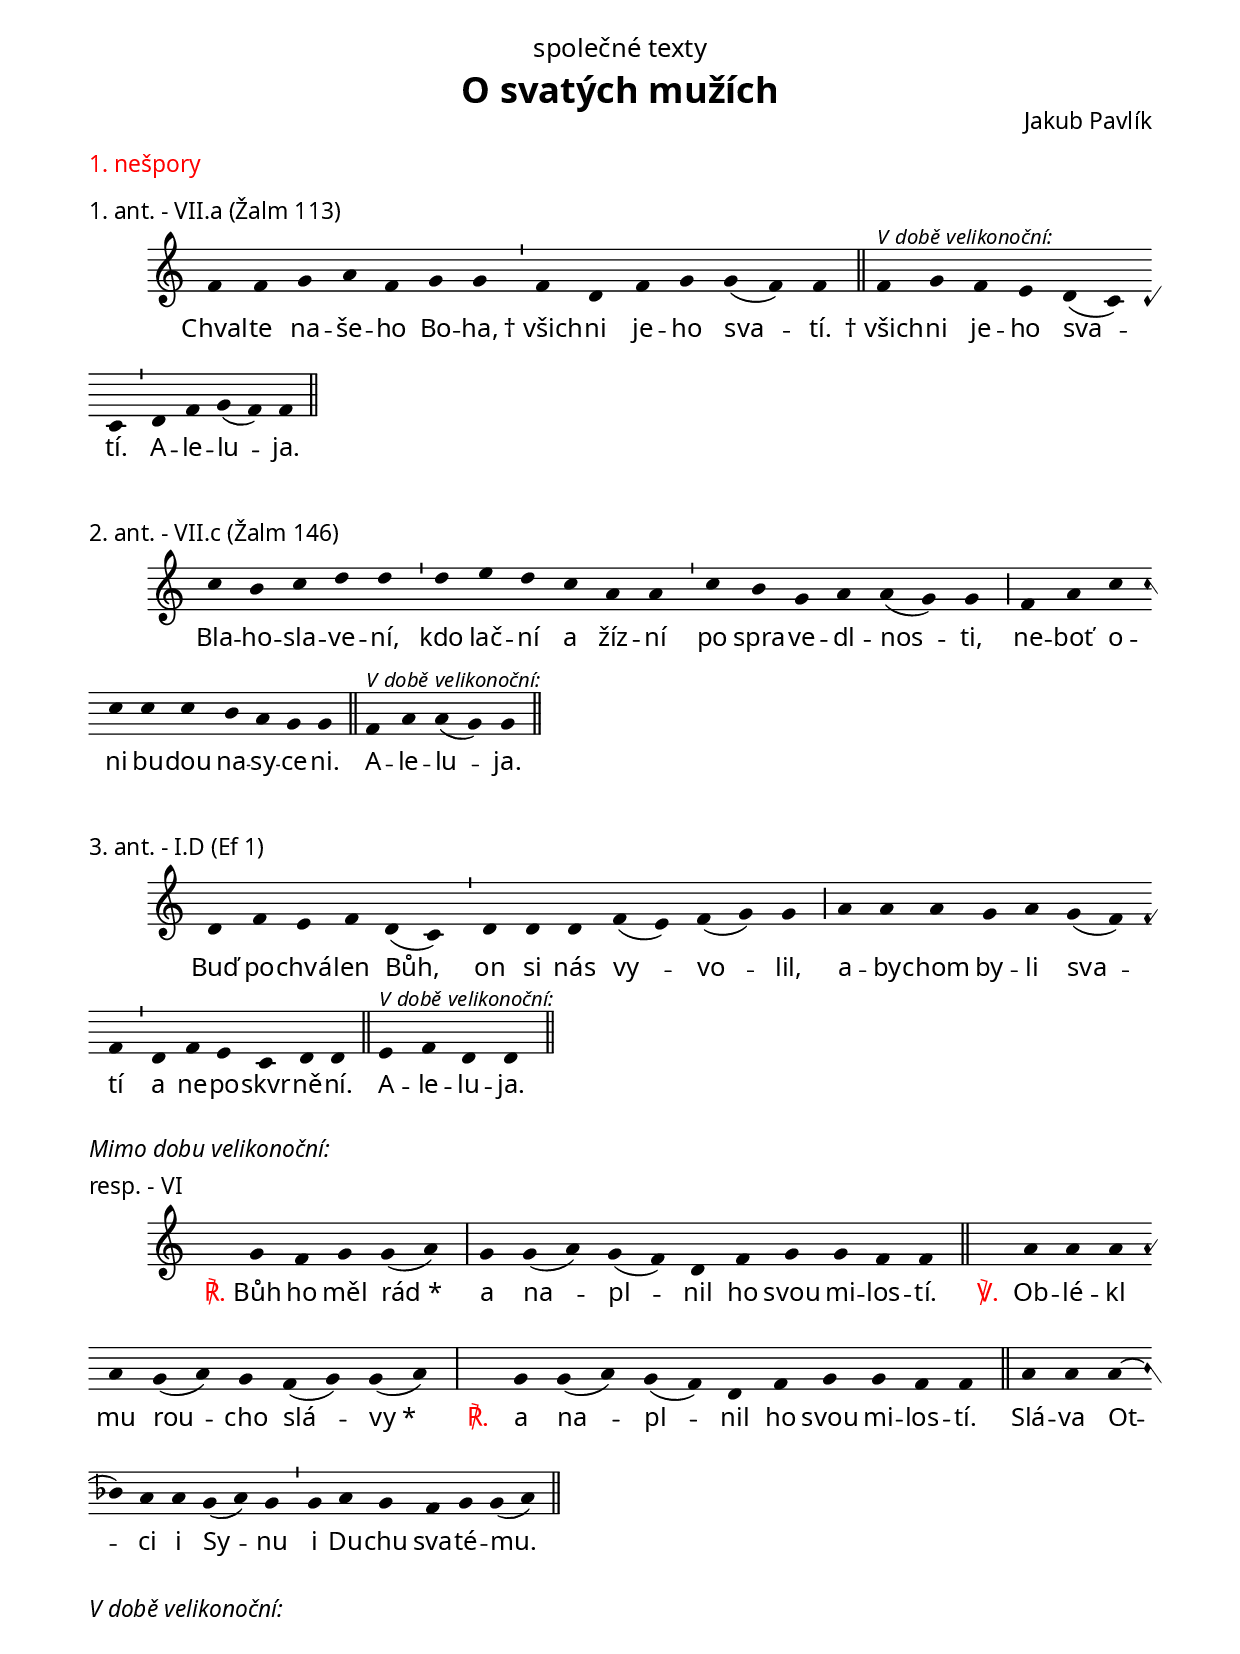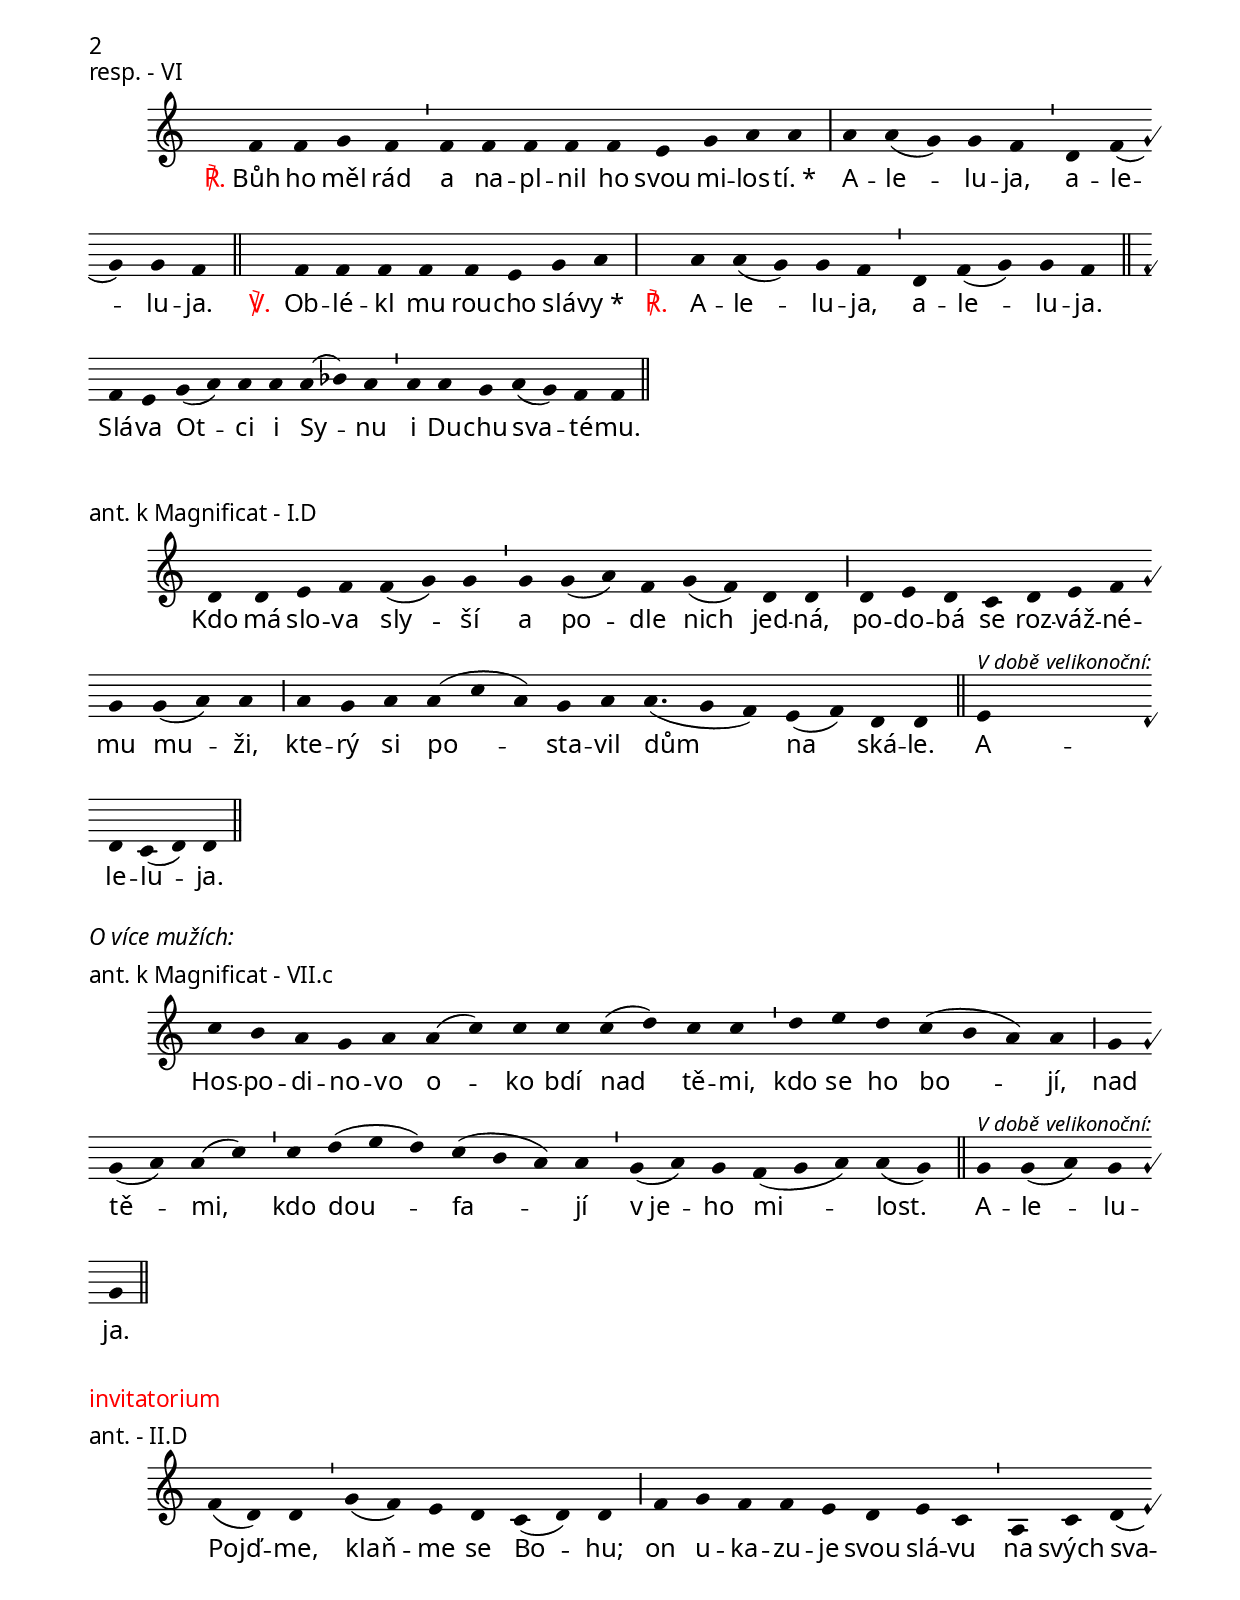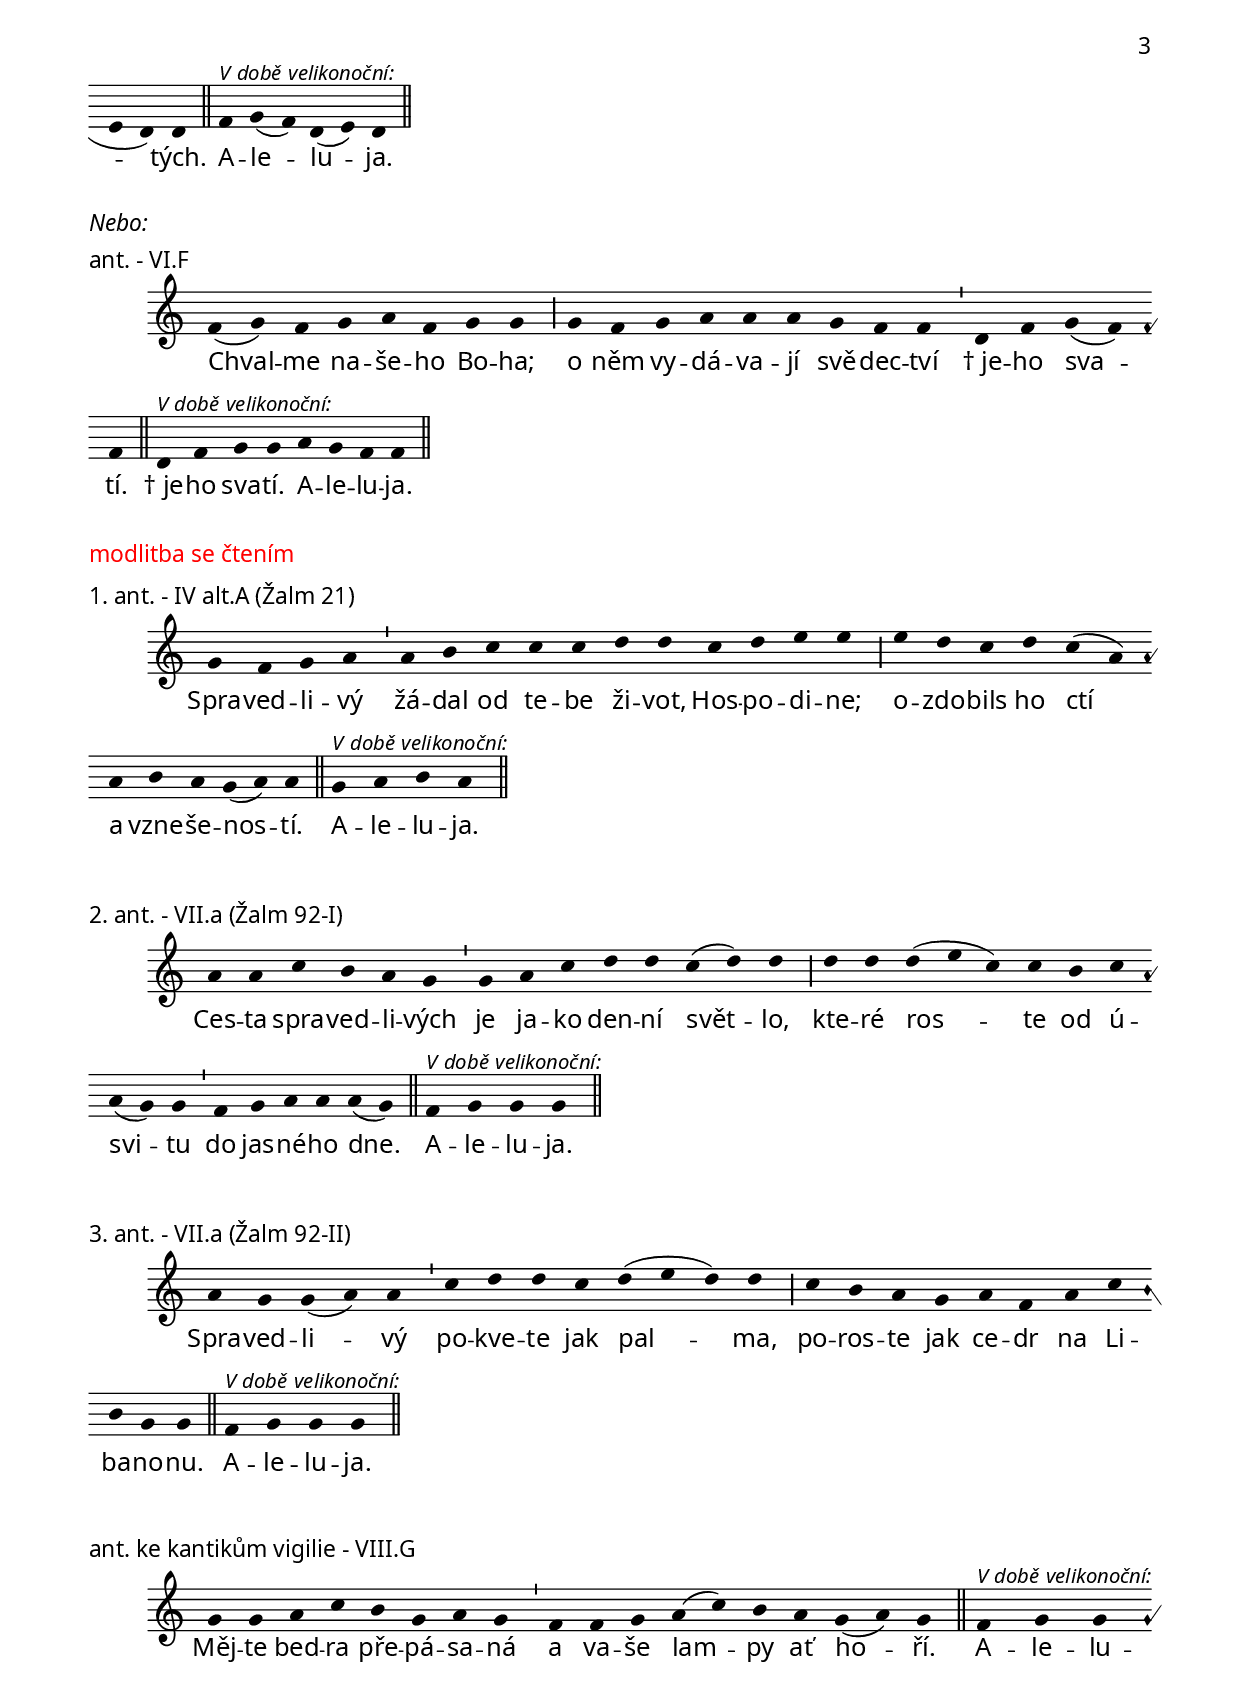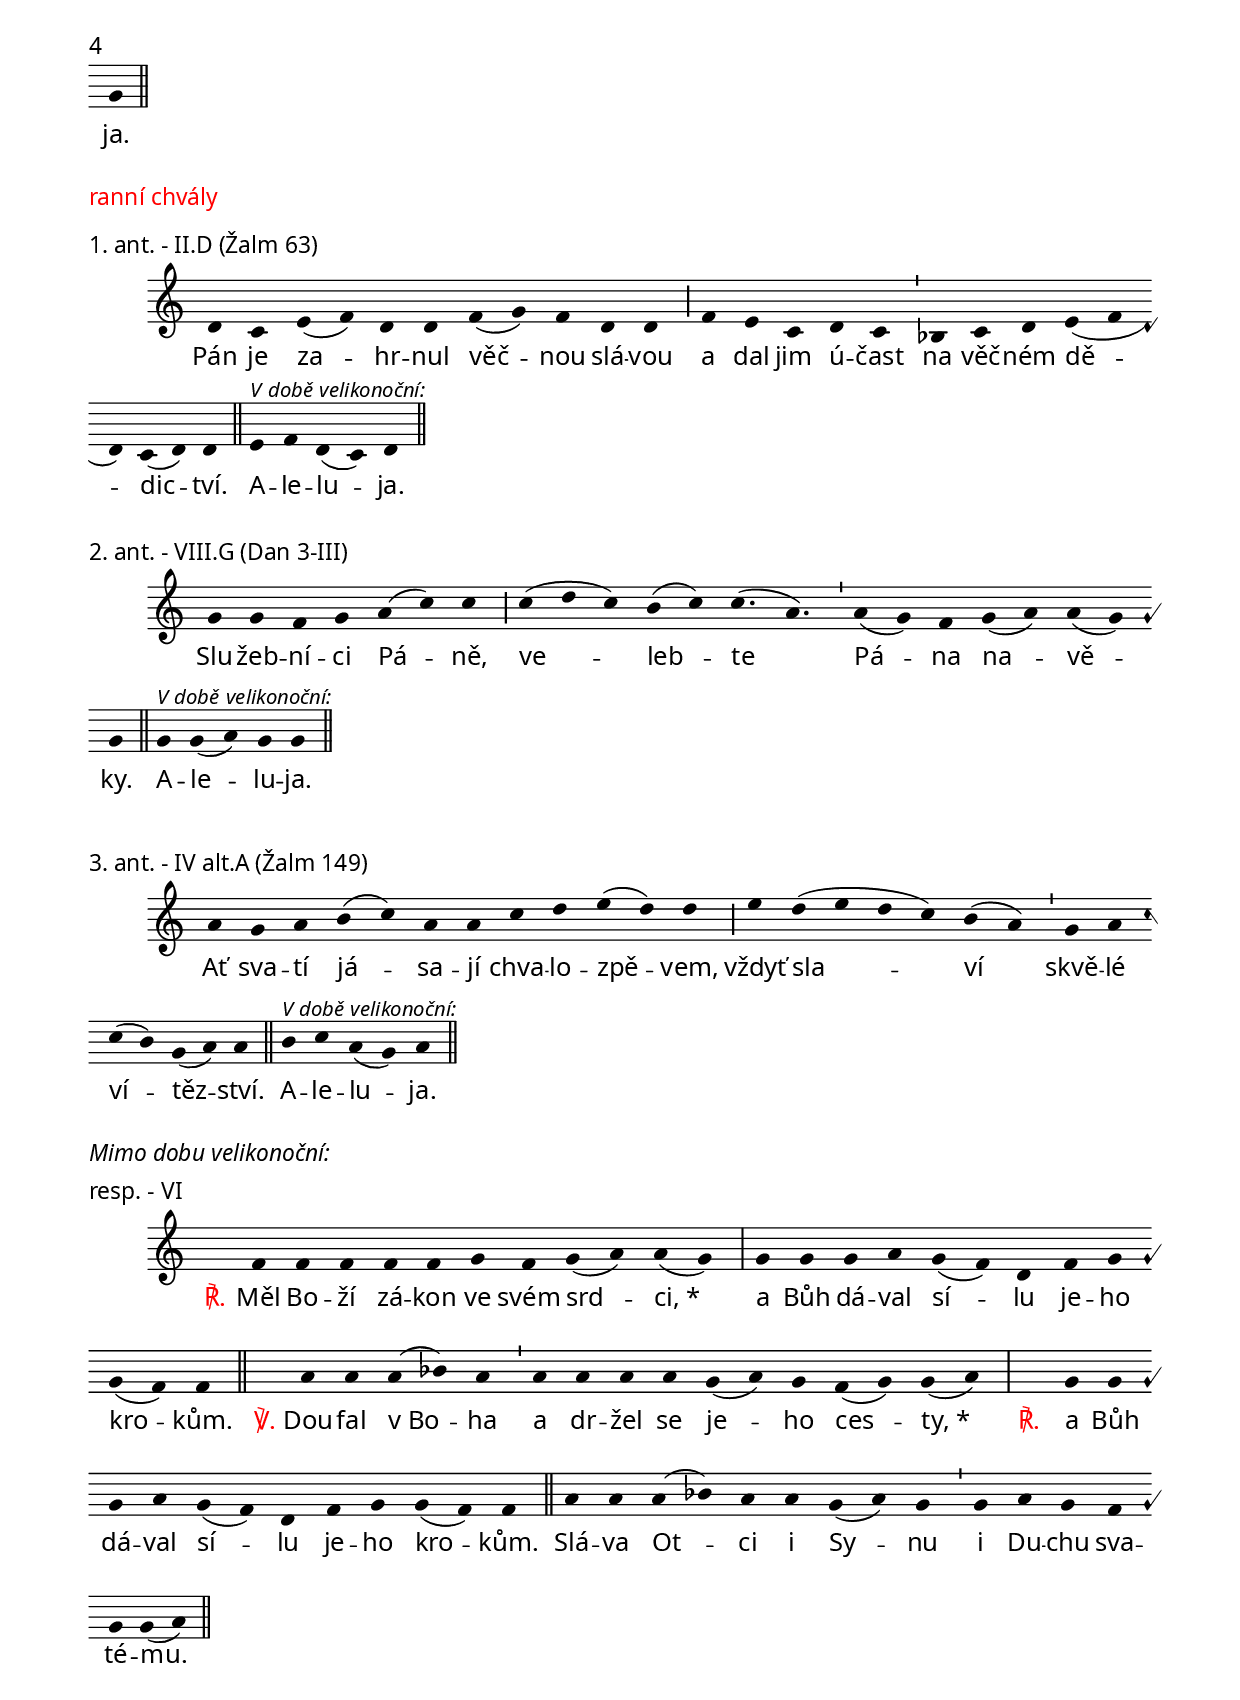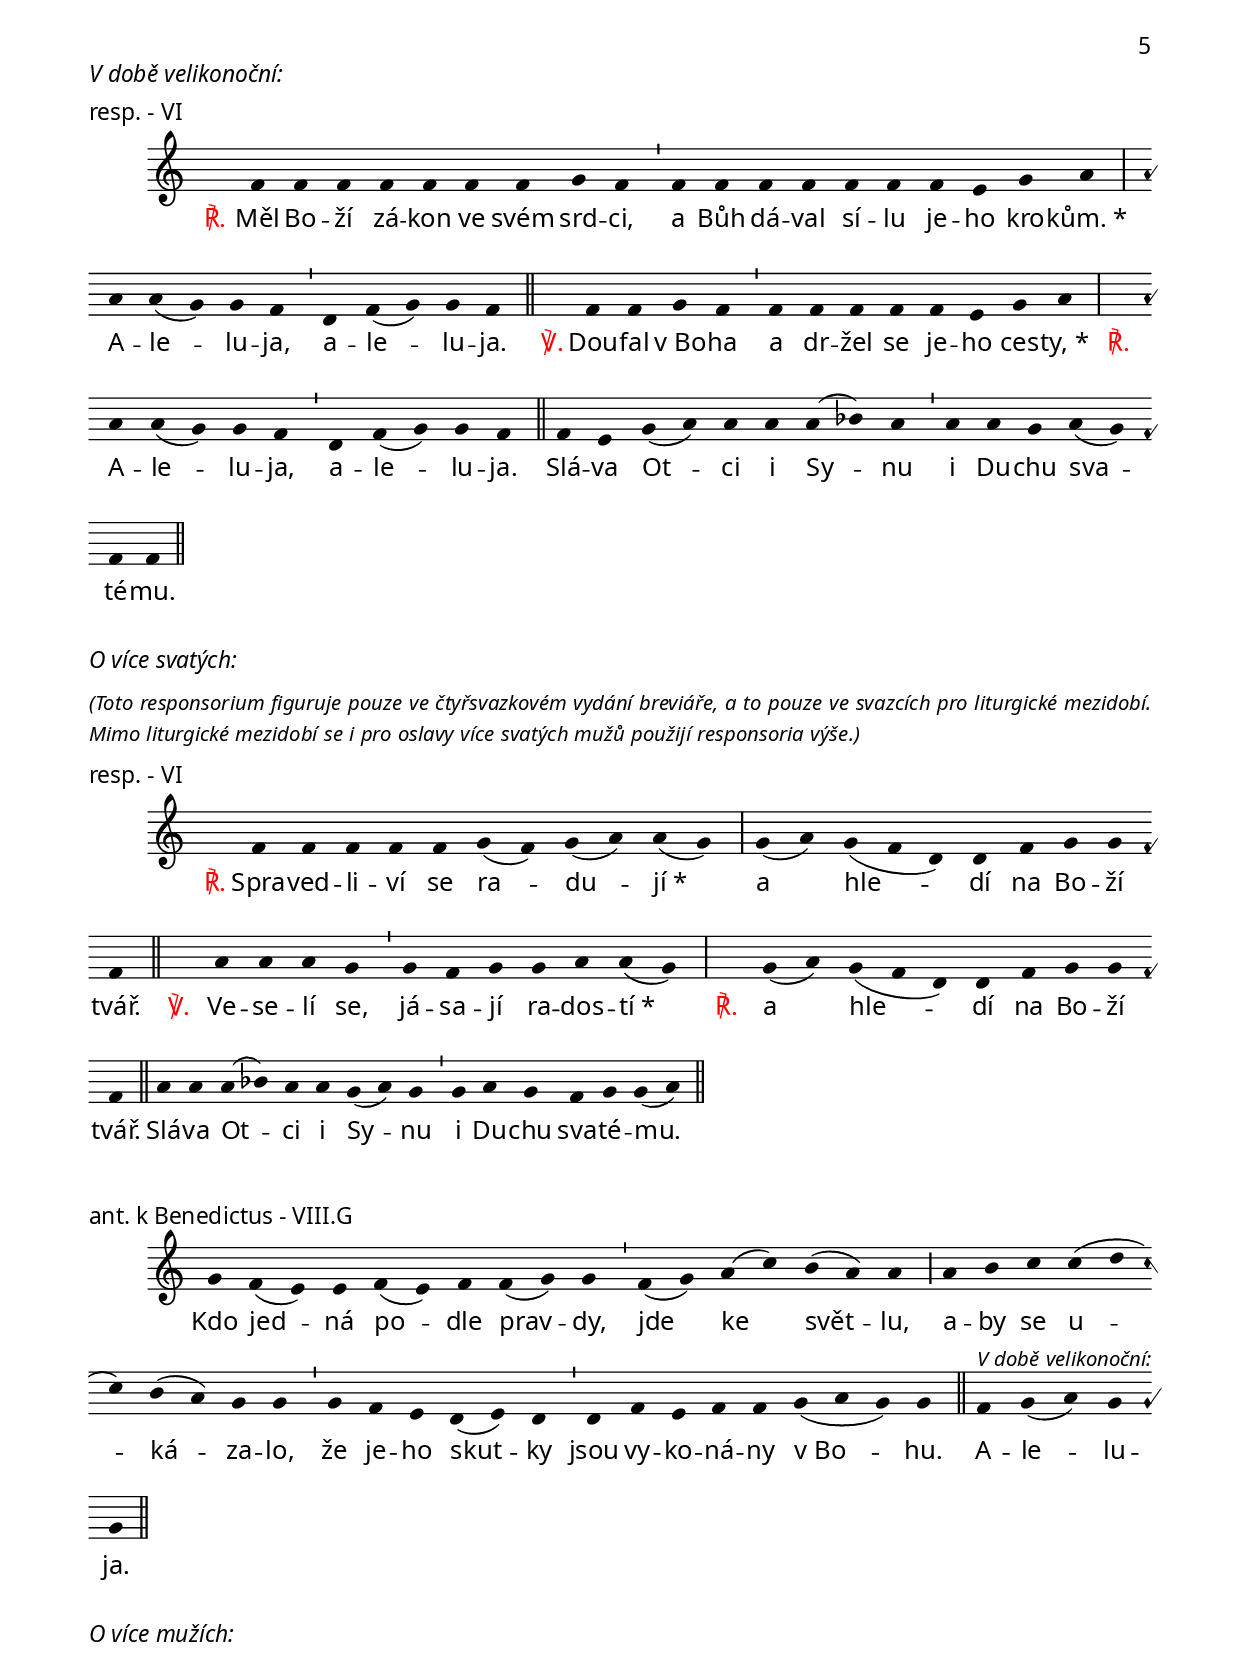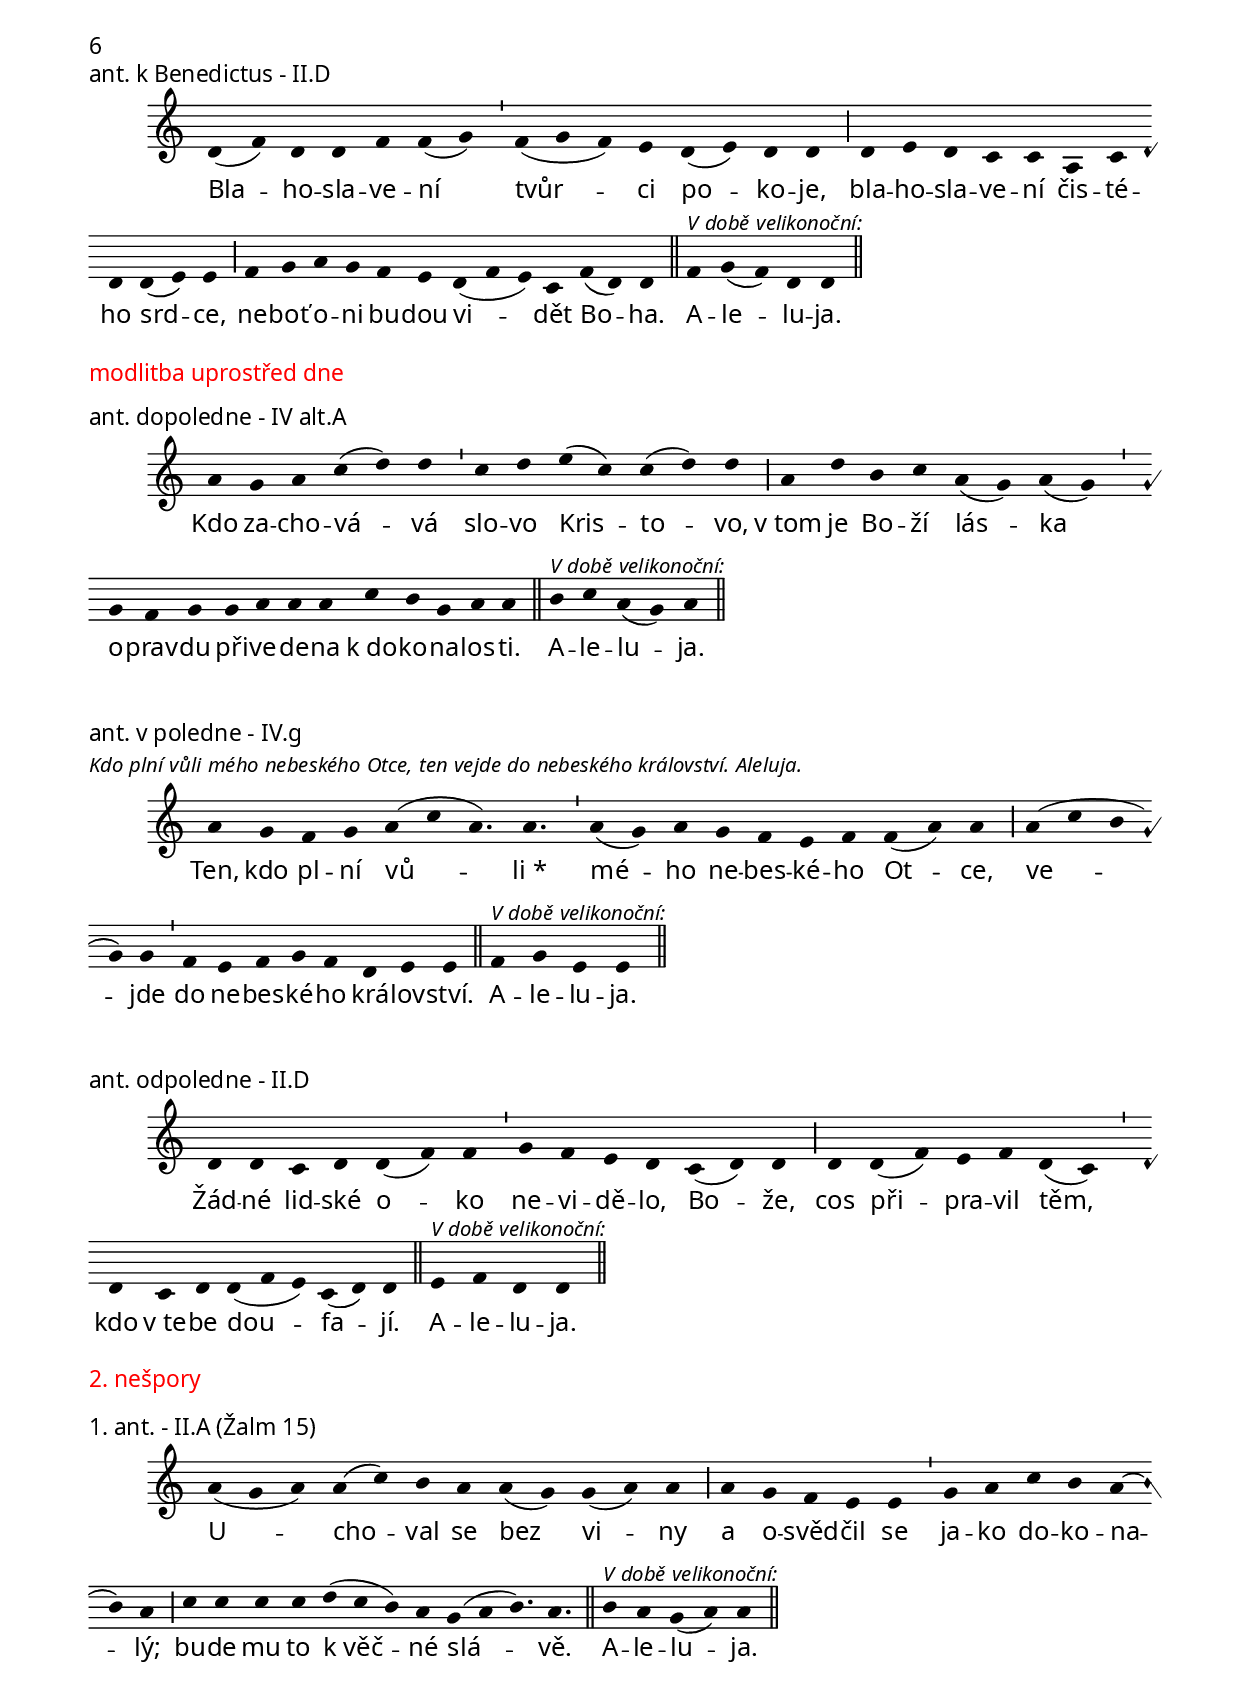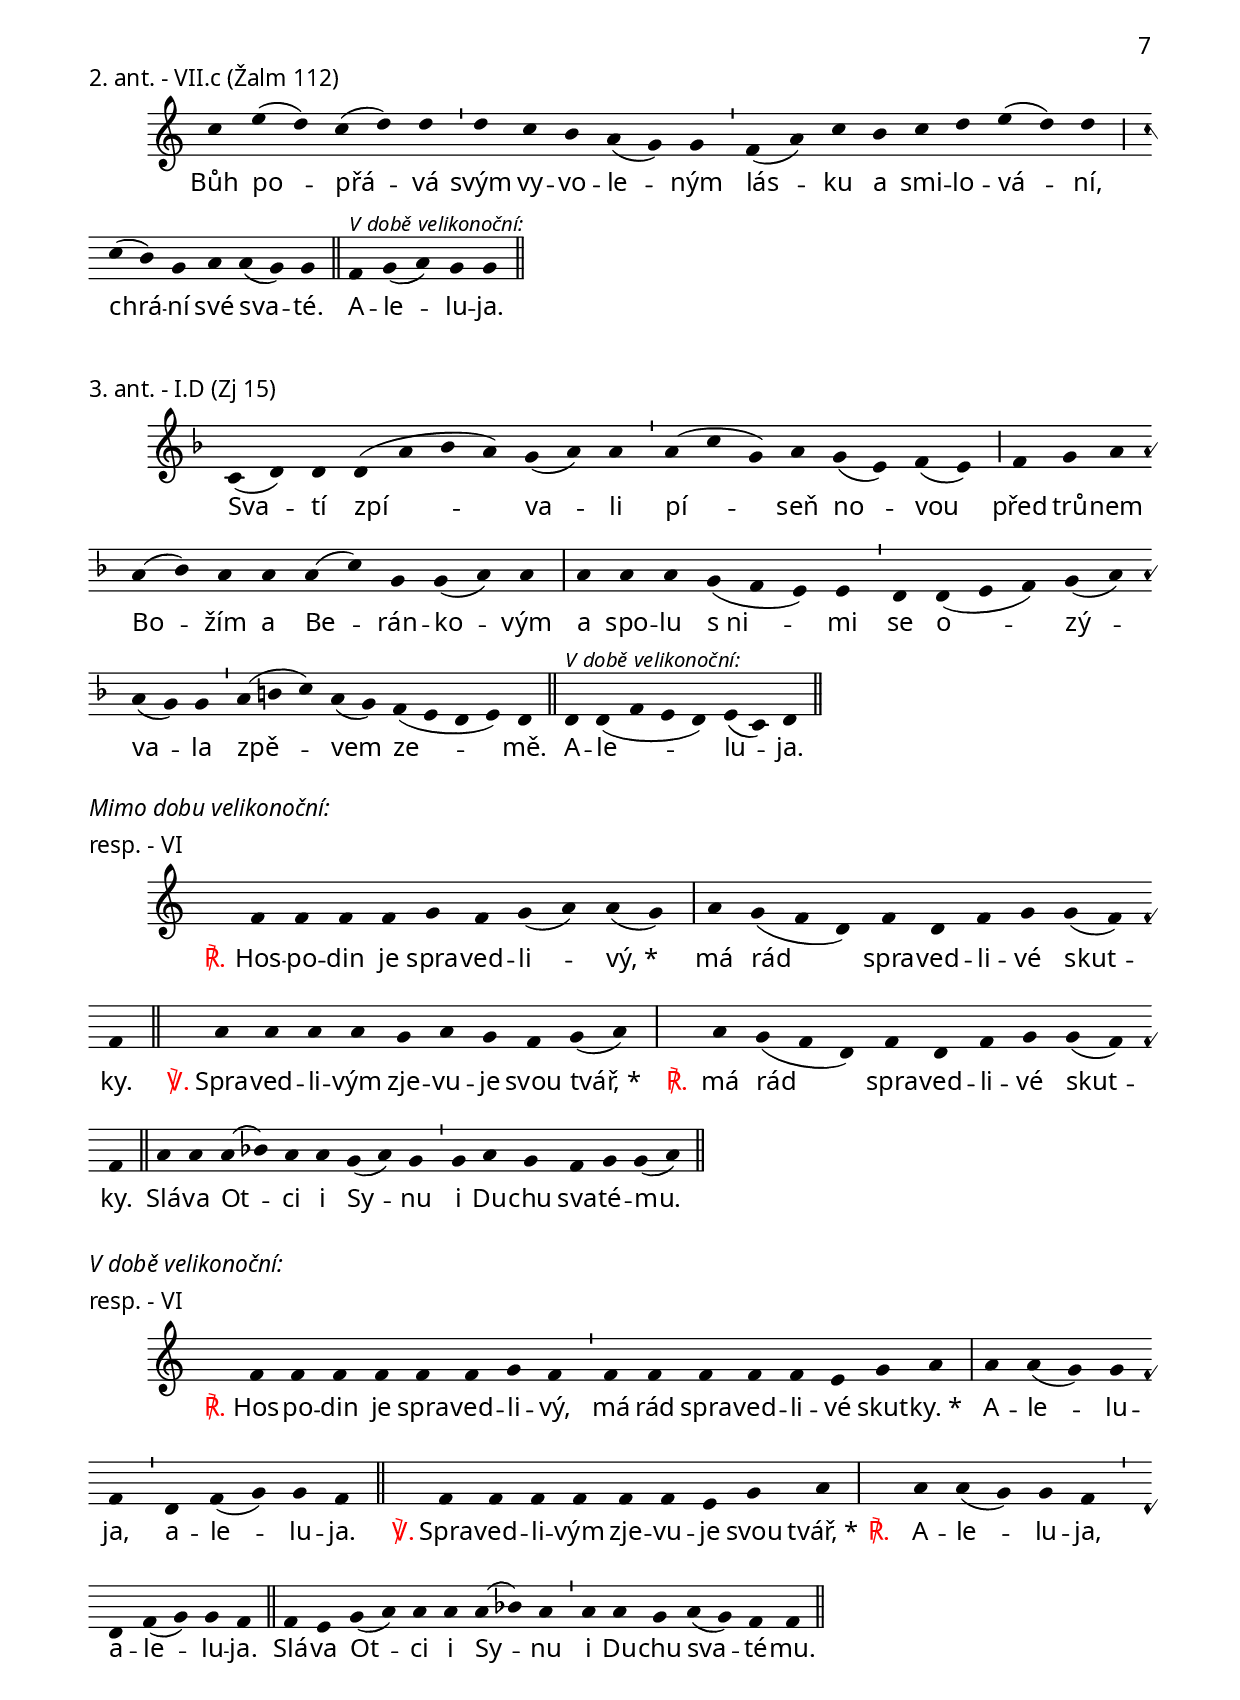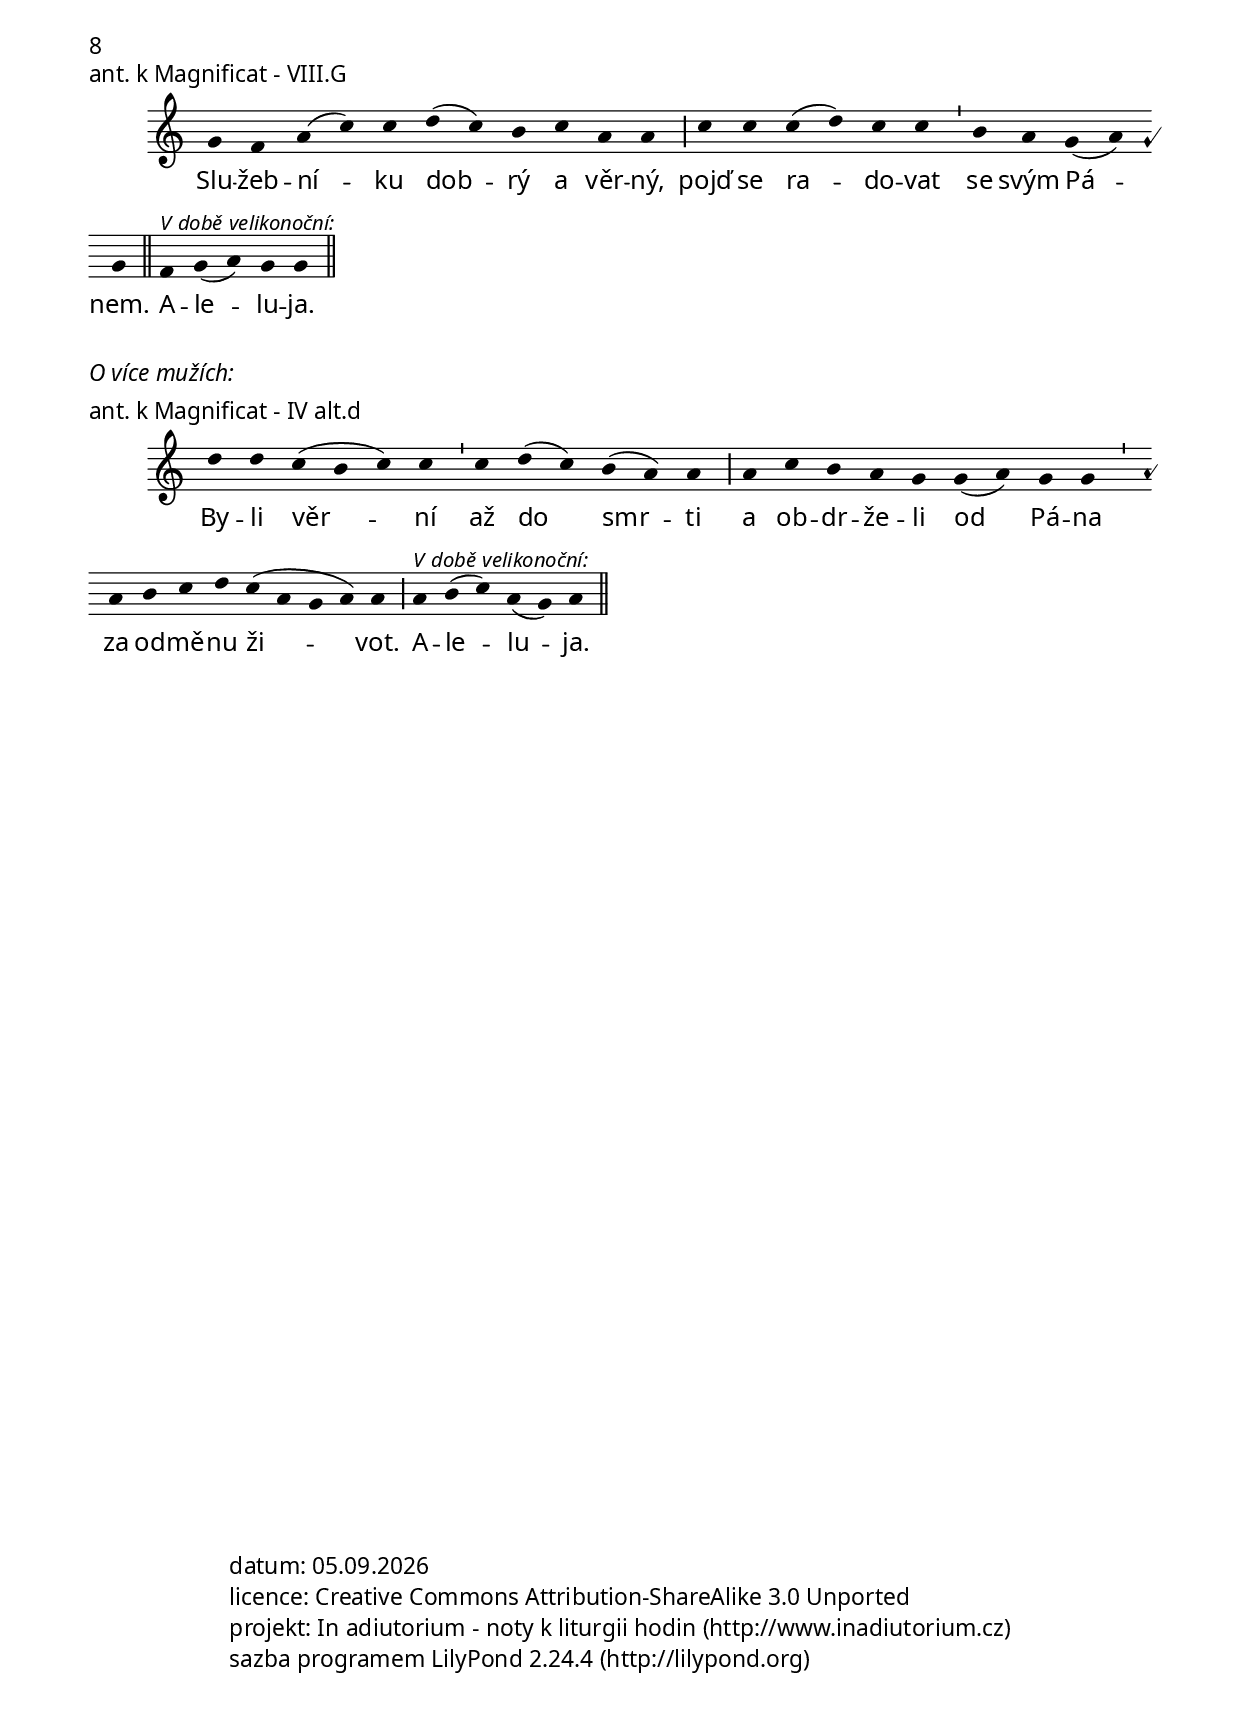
\version "2.15.40"

\include "../spolecne.ly"
\include "../dilyresponsorii.ly"

\header {
  title = \markup\titleCommune "O svatých mužích"
  composer = "Jakub Pavlík"
}

\markup {\nadpisHodinka {"1. nešpory"}}

\score {
  \relative c' {
    \choralniRezim
    f4 f g a f g g \barMin
    f d f g g( f) f \barFinalis

    f^\markup\rubrVelikAleluja g f e d( c) c \barMin
    d f g( f) f \barFinalis
  }
  \addlyrics {
    Chval -- te na -- še -- ho Bo -- ha,
    \markup{\Dagger všich} -- ni je -- ho sva -- tí.

    \markup{\Dagger všich} -- ni je -- ho sva -- tí.
    A -- le -- lu -- ja.
  }
  \header {
    quid = "1. ant."
    modus = "VII"
    differentia = "a"
    psalmus = "Žalm 113"
    fial = "commune/commune_kostel.ly#2ne-a3?zacatek"
    id = "1ne-a1"
    piece = \markup {\sestavTitulek}
  }
}

\score {
  \relative c'' {
    \choralniRezim
    c4 b c d d \barMin
    d e d c a a \barMin
    c b g a a( g) g \barMaior
    f a c c c c b a g g \barFinalis

    f^\markup\rubrVelikAleluja a a( g) g \barFinalis
  }
  \addlyrics {
    Bla -- ho -- sla -- ve -- ní,
    kdo lač -- ní a žíz -- ní
    po spra -- ve -- dl -- nos -- ti,
    ne -- boť o -- ni bu -- dou na -- sy -- ce -- ni.

    A -- le -- lu -- ja.
  }
  \header {
    quid = "2. ant."
    modus = "VII"
    differentia = "c"
    psalmus = "Žalm 146"
    id = "1ne-a2"
    fons = "žaltář, ne 4.t., 2.nešp., 2.ant.; doplněno aleluja"
    fial = "antifony/tyden4_1nedele.ly#2ne-ant2?+aleluja"
    piece = \markup {\sestavTitulek}
  }
}

\score {
  \relative c' {
    \choralniRezim
    d4 f e f d( c) \barMin
    d d d f( e) f( g) g \barMaior
    a a a g a g( f) f \barMin
    d f e c d d \barFinalis

    e^\markup\rubrVelikAleluja f d d \barFinalis
  }
  \addlyrics {
    Buď po -- chvá -- len Bůh,
    on si nás vy -- vo -- lil,
    a -- by -- chom by -- li sva -- tí
    a ne -- po -- skvr -- ně -- ní.

    A -- le -- lu -- ja.
  }
  \header {
    quid = "3. ant."
    modus = "I"
    differentia = "D"
    psalmus = "Ef 1"
    id = "1ne-a3"
    piece = \markup {\sestavTitulek}
  }
}

\markup\italic{Mimo dobu velikonoční:}

\score {
  \relative c' {
    \choralniRezim

    % R
    \neviditelna f
    g4 f g g( a) \barMax
    g g( a) g( f) d f g g f f \barFinalis
    % V
    \neviditelna a
    a4 a a a g( a) g f( g) g( a) \barMax
    % R
    \neviditelna a
    g g( a) g( f) d f g g f f \barFinalis
    % Slava
    \respVIdoxologie \barFinalis
  }
  \addlyrics {
    \Response Bůh ho měl rád_*
    a na -- pl -- nil ho svou mi -- los -- tí.
    \Verse Ob -- lé -- kl mu rou -- cho slá -- vy_*
    \Response a na -- pl -- nil ho svou mi -- los -- tí.
    \textRespDoxologie
  }
  \header {
    quid = "resp."
    modus = "VI"
    id = "1ne-resp"
    piece = \markup {\sestavTitulekResp}
  }
}

\markup\italic{V době velikonoční:}

\score {
  \relative c' {
    \choralniRezim

    % R
    \neviditelna f
    f4 f g f \barMin f f f f f e g a a \barMax
    \respVIalelujaResponsum \barFinalis
    % V
    \neviditelna f
    f4 f f f f e g a \barMax
    % R
    \neviditelna a
    \respVIalelujaResponsum \barFinalis
    % Slava
    \respVIalelujaDoxologie \barFinalis
  }
  \addlyrics {
    \Response Bůh ho měl rád
    a na -- pl -- nil ho svou mi -- los -- tí._* \textRespAleluja
    \Verse Ob -- lé -- kl mu rou -- cho slá -- vy_*
    \Response \textRespAleluja
    \textRespDoxologie
  }
  \header {
    quid = "resp."
    modus = "VI"
    id = "1ne-resp-velik"
    piece = \markup {\sestavTitulekResp}
  }
}

\score {
  \relative c' {
    \choralniRezim
    d4 d e f f( g) g \barMin g g( a) f g( f) d d \barMaior
    d e d c d e f g g( a) a \barMaior
    a g a a( c a) g a a4.( g4 f) e( f) d d \barFinalis

    e^\markup\rubrVelikAleluja d c( d) d \barFinalis
  }
  \addlyrics {
    Kdo má slo -- va sly -- ší a po -- dle nich jed -- ná,
    po -- do -- bá se roz -- váž -- né -- mu mu -- ži,
    kte -- rý si po -- sta -- vil dům na ská -- le.

    A -- le -- lu -- ja.
  }
  \header {
    quid = "ant. k Magnificat"
    modus = "I"
    differentia = "D"
    psalmus = ""
    id = "1ne-amag1"
    piece = \markup {\sestavTitulekBezZalmu}
  }
}

\markup\italic{O více mužích:}

\score {
  \relative c'' {
    \choralniRezim
    c4 b a g a a( c) c c c( d) c c \barMin
    d e d c( b a) a \barMaior
    g g( a) a( c) \barMin
    c d( e d) c( b a) a \barMin g( a) g f( g a) a( g) \barFinalis

    g^\markup\rubrVelikAleluja g( a) g g \barFinalis
  }
  \addlyrics {
    Hos -- po -- di -- no -- vo o -- ko bdí nad tě -- mi,
    kdo se ho bo -- jí,
    nad tě -- mi,
    kdo dou -- fa -- jí v_je -- ho mi -- lost.

    A -- le -- lu -- ja.
  }
  \header {
    quid = "ant. k Magnificat"
    modus = "VII"
    differentia = "c"
    psalmus = ""
    id = "1ne-amag2"
    piece = \markup {\sestavTitulekBezZalmu}
  }
}

\markup {\nadpisHodinka {"invitatorium"}}

\score {
  \relative c' {
    \choralniRezim
    f4( d) d \barMin g( f) e d c( d) d \barMaior
    f g f f e d e c \barMin a c d( e d) d \barFinalis

    f^\markup\rubrVelikAleluja g( f) d( e) d \barFinalis
  }
  \addlyrics {
    Pojď -- me, klaň -- me se Bo -- hu;
    on u -- ka -- zu -- je svou slá -- vu na svých sva -- tých.

    A -- le -- lu -- ja.
  }
  \header {
    quid = "ant."
    modus = "II"
    differentia = "D"
    psalmus = ""
    placet = "aleluja lépe"
    id = "invit1"
    piece = \markup {\sestavTitulekBezZalmu}
  }
}

\markup\italic{Nebo:}

\score {
  \relative c' {
    \choralniRezim
    f4( g) f g a f g g \barMaior
    g f g a a a g f f \barMin
    d f g( f) f \barFinalis

    d^\markup\rubrVelikAleluja f g g
    a g f f \barFinalis
  }
  \addlyrics {
    Chval -- me na -- še -- ho Bo -- ha;
    o něm vy -- dá -- va -- jí svě -- dec -- tví
    \markup{\Dagger je} -- ho sva -- tí.

    \markup{\Dagger je} -- ho sva -- tí.
    A -- le -- lu -- ja.
  }
  \header {
    quid = "ant."
    modus = "VI"
    differentia = "F"
    psalmus = ""
    fial = "sanktoral/0125obracenipavla.ly#invit?zacatek"
    id = "invit2"
    piece = \markup {\sestavTitulekBezZalmu}
  }
}

\markup {\nadpisHodinka {"modlitba se čtením"}}

\score {
  \relative c'' {
    \choralniRezim
    g4 f g a \barMin
    a b c c c d d c d e e \barMaior
    e d c d c( a) a b a g( a) a \barFinalis

    g^\markup\rubrVelikAleluja a b a \barFinalis
  }
  \addlyrics {
    Spra -- ved -- li -- vý
    žá -- dal od te -- be ži -- vot, Hos -- po -- di -- ne;
    o -- zdo -- bils ho ctí a vzne -- še -- nos -- tí.

    A -- le -- lu -- ja.
  }
  \header {
    quid = "1. ant."
    modus = "IV alt"
    differentia = "A"
    psalmus = "Žalm 21"
    id = "mc-a1"
    piece = \markup {\sestavTitulek}
  }
}

\score {
  \relative c'' {
    \choralniRezim
    a4 a c b a g \barMin
    g a c d d c( d) d \barMaior
    d d d( e c) c b c a( g) g \barMin
    f g a a a( g) \barFinalis

    f^\markup\rubrVelikAleluja g g g \barFinalis
  }
  \addlyrics {
    Ces -- ta spra -- ved -- li -- vých
    je ja -- ko den -- ní svět -- lo,
    kte -- ré ros -- te od ú -- svi -- tu
    do jas -- né -- ho dne.

    A -- le -- lu -- ja.
  }
  \header {
    quid = "2. ant."
    modus = "VII"
    differentia = "a"
    psalmus = "Žalm 92-I"
    id = "mc-a2"
    piece = \markup {\sestavTitulek}
  }
}

\score {
  \relative c'' {
    \choralniRezim
    a4 g g( a) a \barMin c d d c d( e d) d \barMaior
    c b a g a f a c b g g \barFinalis

    f^\markup\rubrVelikAleluja g g g \barFinalis
  }
  \addlyrics {
    Spra -- ved -- li -- vý po -- kve -- te jak pal -- ma,
    po -- ros -- te jak ce -- dr na Li -- ba -- no -- nu.

    A -- le -- lu -- ja.
  }
  \header {
    quid = "3. ant."
    modus = "VII"
    differentia = "a"
    psalmus = "Žalm 92-II"
    id = "mc-a3"
    piece = \markup {\sestavTitulek}
  }
}

\score {
  \relative c'' {
    \choralniRezim
    g4 g a c b g a g \barMin
    f f g a( c) b a g( a) g \barFinalis

    f^\markup\rubrVelikAleluja g g g \barFinalis
  }
  \addlyrics {
    Měj -- te bed -- ra pře -- pá -- sa -- ná
    a va -- še lam -- py ať ho -- ří.

    A -- le -- lu -- ja.
  }
  \header {
    quid = "ant. ke kantikům vigilie"
    modus = "VIII"
    differentia = "G"
    psalmus = ""
    fial = "antifony/mezidobi_nedeleC_11_20.ly#ne19c-2ne-amag?+aleluja"
    id = "mc-avig"
    piece = \markup {\sestavTitulekBezZalmu}
  }
}

\markup {\nadpisHodinka {"ranní chvály"}}

\score {
  \relative c' {
    \choralniRezim
    d4 c e( f) d d f( g) f d d \barMaior
    f e c d c \barMin bes c d e( f d) c( d) d \barFinalis

    e^\markup\rubrVelikAleluja f d( c) d \barFinalis
  }
  \addlyrics {
    Pán je za -- hr -- nul věč -- nou slá -- vou
    a dal jim ú -- čast na věč -- ném dě -- dic -- tví.

    A -- le -- lu -- ja.
  }
  \header {
    quid = "1. ant."
    modus = "II"
    differentia = "D"
    psalmus = "Žalm 63"
    id = "rch-a1"
    piece = \markup {\sestavTitulek}
  }
}

\score {
  \relative c'' {
    \choralniRezim
    g4 g f g a( c) c \barMaior
    c( d c) b( c) c4.( a) \barMin a4( g) f g( a) a( g) g \barFinalis

    g^\markup\rubrVelikAleluja g( a) g g \barFinalis
  }
  \addlyrics {
    Slu -- žeb -- ní -- ci Pá -- ně,
    ve -- leb -- te Pá -- na na -- vě -- ky.

    A -- le -- lu -- ja.
  }
  \header {
    quid = "2. ant."
    modus = "VIII"
    differentia = "G"
    psalmus = "Dan 3-III"
    id = "rch-a2"
    fons = "commune jednoho mučedníka, r.ch., 2. ant.; změněny první dvě slabiky"
    fial = "fial://commune/commune_jedenmucednik.ly#rch-a2"
    piece = \markup {\sestavTitulek}
  }
}

\score {
  \relative c'' {
    \choralniRezim
    a4 g a b( c) a a c d e( d) d \barMaior
    e d( e d c) b( a) \barMin g a c( b) g( a) a \barFinalis

    b^\markup\rubrVelikAleluja c a( g) a \barFinalis
  }
  \addlyrics {
    Ať sva -- tí já -- sa -- jí chva -- lo -- zpě -- vem,
    vždyť sla -- ví skvě -- lé ví -- těz -- ství.

    A -- le -- lu -- ja.
  }
  \header {
    quid = "3. ant."
    modus = "IV alt"
    differentia = "A"
    psalmus = "Žalm 149"
    id = "rch-a3"
    piece = \markup {\sestavTitulek}
  }
}



\markup\italic{Mimo dobu velikonoční:}

\score {
  \relative c' {
    \choralniRezim

    % R
    \neviditelna f
    f4 f f f f g f g( a) a( g) \barMax
    g g g a g( f) d f g g( f) f \barFinalis
    % V
    \neviditelna a
    a a a( bes) a \barMin a a a a g( a) g f( g) g( a) \barMax
    % R
    \neviditelna a
    g g g a g( f) d f g g( f) f \barFinalis
    % Slava
    \respVIdoxologie \barFinalis
  }
  \addlyrics {
    \Response Měl Bo -- ží zá -- kon ve svém srd -- ci,_*
    a Bůh dá -- val sí -- lu je -- ho kro -- kům.
    \Verse Dou -- fal v_Bo -- ha a dr -- žel se je -- ho ces -- ty,_*
    \Response a Bůh dá -- val sí -- lu je -- ho kro -- kům.
    \textRespDoxologie
  }
  \header {
    quid = "resp."
    modus = "VI"
    id = "rch-resp"
    piece = \markup {\sestavTitulekResp}
  }
}

\markup\italic{V době velikonoční:}

\score {
  \relative c' {
    \choralniRezim

    % R
    \neviditelna f
    f f f f f f f g f \barMin
    f f f f f f f e g a \barMax
    \respVIalelujaResponsum \barFinalis
    % V
    \neviditelna f
    f f g f \barMin f f f f f e g a \barMax
    % R
    \neviditelna a
    \respVIalelujaResponsum \barFinalis
    % Slava
    \respVIalelujaDoxologie \barFinalis
  }
  \addlyrics {
    \Response Měl Bo -- ží zá -- kon ve svém srd -- ci,
    a Bůh dá -- val sí -- lu je -- ho kro -- kům._* \textRespAleluja
    \Verse Dou -- fal v_Bo -- ha a dr -- žel se je -- ho ces -- ty,_*
    \Response \textRespAleluja
    \textRespDoxologie
  }
  \header {
    quid = "resp."
    modus = "VI"
    id = "rch-resp-velik"
    piece = \markup {\sestavTitulekResp}
  }
}

\markup\italic{O více svatých:}

\markup\justify\italic\small{
  (Toto responsorium figuruje pouze ve čtyřsvazkovém vydání breviáře,
  a to pouze ve svazcích pro liturgické mezidobí. Mimo liturgické mezidobí
  se i pro oslavy více svatých mužů použijí responsoria výše.)
}

\score {
  \relative c' {
    \choralniRezim

    % R
    \neviditelna f
    f4 f f f f g( f) g( a) a( g) \barMax
    g( a) g( f d) d f g g f \barFinalis
    % V
    \neviditelna a
    a4 a a g \barMin g f g g a a( g) \barMax
    % R
    \neviditelna a
    g( a) g( f d) d f g g f \barFinalis
    % Slava
    \respVIdoxologie \barFinalis
  }
  \addlyrics {
    \Response Spra -- ved -- li -- ví se ra -- du -- jí_*
    a hle -- dí na Bo -- ží tvář.
    \Verse Ve -- se -- lí se, já -- sa -- jí ra -- dos -- tí_*
    \Response a hle -- dí na Bo -- ží tvář.
    \textRespDoxologie
  }
  \header {
    quid = "resp."
    modus = "VI"
    fial = "sanktoral/1101vsichnisvati.ly#1ne-r"
    id = "rch-resp-vice"
    piece = \markup {\sestavTitulekResp}
  }
}

\score {
  \relative c'' {
    \choralniRezim
    g4 f( e) e f( e) f f( g) g \barMin
    f( g) a( c) b( a) a \barMaior
    a b c c( d c) b( a) g g \barMin
    g f e d( e) d \barMin d f e f f g( a g) g \barFinalis

    f^\markup\rubrVelikAleluja g( a) g g \barFinalis
  }
  \addlyrics {
    Kdo jed -- ná po -- dle prav -- dy,
    jde ke svět -- lu,
    a -- by se u -- ká -- za -- lo,
    že je -- ho skut -- ky jsou vy -- ko -- ná -- ny v_Bo -- hu.

    A -- le -- lu -- ja.
  }
  \header {
    quid = "ant. k Benedictus"
    modus = "VIII"
    differentia = "G"
    psalmus = ""
    id = "rch-aben1"
    fons = "4. ne postní, cyklus B, 2. nešp., k Magnificat; doplněno aleluja"
    fial = "antifony/pust_nedeleB.ly#ivmag2?+aleluja"
    piece = \markup {\sestavTitulekBezZalmu}
  }
}

\markup\italic{O více mužích:}

\score {
  \relative c' {
    \choralniRezim
    d( f) d d f f( g) \barMin f( g f) e d( e) d d \barMaior
    d e d c c a c d d( e) e \barMaior
    f g a g f e d( f e) c f( d) d \barFinalis

    f^\markup\rubrVelikAleluja g( f) d d \barFinalis
  }
  \addlyrics {
    Bla -- ho -- sla -- ve -- ní tvůr -- ci po -- ko -- je,
    bla -- ho -- sla -- ve -- ní čis -- té -- ho srd -- ce,
    ne -- boť o -- ni bu -- dou vi -- dět Bo -- ha.

    A -- le -- lu -- ja.
  }
  \header {
    quid = "ant. k Benedictus"
    modus = "II"
    differentia = "D"
    psalmus = ""
    id = "rch-aben2"
    piece = \markup {\sestavTitulekBezZalmu}
  }
}

\markup {\nadpisHodinka {"modlitba uprostřed dne"}}

\score {
  \relative c'' {
    \choralniRezim
    a4 g a c( d) d \barMin
    c d e( c) c( d) d \barMaior
    a d b c a( g) a( g) \barMin
    g f g g a a a c b g a a \barFinalis

    b^\markup\rubrVelikAleluja c a( g) a \barFinalis
  }
  \addlyrics {
    Kdo za -- cho -- vá -- vá
    slo -- vo Kris -- to -- vo,
    v_tom je Bo -- ží lás -- ka
    o -- prav -- du při -- ve -- de -- na k_do -- ko -- na -- los -- ti.

    A -- le -- lu -- ja.
  }
  \header {
    quid = "ant. dopoledne"
    modus = "IV alt"
    differentia = "A"
    psalmus = ""
    id = "tercie"
    piece = \markup {\sestavTitulekBezZalmu}
  }
}

\score {
  \relative c'' {
    \choralniRezim
    a4 g f g a( c a4.) a \barMin
    a4( g) a g f e f f( a) a \barMaior
    a( c b g) g \barMin
    f e f g f d e e \barFinalis

    f^\markup\rubrVelikAleluja g e e \barFinalis
  }
  \addlyrics {
    Ten, kdo pl -- ní vů -- li_*
    mé -- ho ne -- bes -- ké -- ho Ot -- ce,
    ve -- jde do ne -- bes -- ké -- ho krá -- lov -- ství.

    A -- le -- lu -- ja.
  }
  \header {
    textus_approbatus = "Kdo plní vůli mého nebeského Otce,
    ten vejde do nebeského království. Aleluja."
    quid = "ant. v poledne"
    modus = "IV"
    differentia = "g"
    psalmus = ""
    id = "sexta"
    fial = "antifony/velikonoce_tyden4_3utery.ly#rch-a1"
    piece = \markup {\sestavTitulekBezZalmu}
  }
}

\score {
  \relative c' {
    \choralniRezim
    d4 d c d d( f) f \barMin
    g f e d c( d) d \barMaior
    d d( f) e f d( c) \barMin
    d c d d( f e) c( d) d \barFinalis

    e^\markup\rubrVelikAleluja f d d \barFinalis
  }
  \addlyrics {
    Žád -- né lid -- ské o -- ko
    ne -- vi -- dě -- lo, Bo -- že,
    cos při -- pra -- vil těm,
    kdo v_te -- be dou -- fa -- jí.

    A -- le -- lu -- ja.
  }
  \header {
    quid = "ant. odpoledne"
    modus = "II"
    differentia = "D"
    psalmus = ""
    id = "nona"
    piece = \markup {\sestavTitulekBezZalmu}
  }
}

\markup {\nadpisHodinka {"2. nešpory"}}

\score {
  \relative c'' {
    \choralniRezim
    a4( g a) a( c) b a a( g) g( a) a \barMaior
    a g f e e \barMin g a c b a( b) a \barMaior
    c c c c d( c b) a g( a b4.) a \barFinalis

    b4^\markup\rubrVelikAleluja a g( a) a \barFinalis
  }
  \addlyrics {
    U -- cho -- val se bez vi -- ny
    a o -- svěd -- čil se ja -- ko do -- ko -- na -- lý;
    bu -- de mu to k_věč -- né slá -- vě.

    A -- le -- lu -- ja.
  }
  \header {
    quid = "1. ant."
    modus = "II"
    differentia = "A"
    psalmus = "Žalm 15"
    id = "2ne-a1"
    piece = \markup {\sestavTitulek}
  }
}

\score {
  \relative c'' {
    \choralniRezim
    c4 e( d) c( d) d \barMin
    d c b a( g) g \barMin
    f( a) c b c d e( d) d \barMaior
    c( b) g a a( g) g \barFinalis

    f^\markup\rubrVelikAleluja g( a) g g \barFinalis
  }
  \addlyrics {
    Bůh po -- přá -- vá
    svým vy -- vo -- le -- ným
    lás -- ku a smi -- lo -- vá -- ní,
    chrá -- ní své sva -- té.

    A -- le -- lu -- ja.
  }
  \header {
    quid = "2. ant."
    modus = "VII"
    differentia = "c"
    psalmus = "Žalm 112"
    id = "2ne-a2"
    piece = \markup {\sestavTitulek}
  }
}

\score {
  \relative c' {
    \key f \major
    \choralniRezim
    c4( d) d d( a' bes a) g( a) a \barMin a( c g) a g( e) f( e) \barMaior
    f g a a( bes) a a a( c) g g( a) a \barMax
    a a a g( f e) e \barMin d d( e f) g( a) a( g) g \barMin a( b c) a( g) f( e d e) d \barFinalis

    d^\markup\rubrVelikAleluja d( f e d) e( c) d \barFinalis
  }
  \addlyrics {
    Sva -- tí zpí -- va -- li pí -- seň no -- vou
    před trů -- nem Bo -- žím a Be -- rán -- ko -- vým
    a spo -- lu s_ni -- mi se o -- zý -- va -- la zpě -- vem ze -- mě.

    A -- le -- lu -- ja.
  }
  \header {
    quid = "3. ant."
    modus = "I"
    differentia = "D"
    psalmus = "Zj 15"
    placet = "mezi antifonami ze stejné doby vzniku patří jistě k povedenějším,
    ale pro obecné použití je asi už příliš extravagantní"
    id = "2ne-a3"
    piece = \markup {\sestavTitulek}
  }
}

\markup\italic{Mimo dobu velikonoční:}

\score {
  \relative c' {
    \choralniRezim

    % R
    \neviditelna f
    f4 f f f g f g( a) a( g) \barMax
    a g( f d) f d f g g( f) f \barFinalis
    % V
    \neviditelna a
    a4 a a a g a g f g( a) \barMax
    % R
    \neviditelna a
    a g( f d) f d f g g( f) f \barFinalis
    % Slava
    \respVIdoxologie \barFinalis
  }
  \addlyrics {
    \Response Hos -- po -- din je spra -- ved -- li -- vý,_*
    má rád spra -- ved -- li -- vé skut -- ky.
    \Verse Spra -- ved -- li -- vým zje -- vu -- je svou tvář,_*
    \Response má rád spra -- ved -- li -- vé skut -- ky.
    \textRespDoxologie
  }
  \header {
    quid = "resp."
    modus = "VI"
    id = "2ne-resp"
    piece = \markup {\sestavTitulekResp}
  }
}

\markup\italic{V době velikonoční:}

\score {
  \relative c' {
    \choralniRezim

    % R
    \neviditelna f
    f f f f f f g f \barMin f f f f f e g a \barMax
    \respVIalelujaResponsum \barFinalis
    % V
    \neviditelna f
    f f f f f f e g a \barMax
    % R
    \neviditelna a
    \respVIalelujaResponsum \barFinalis
    % Slava
    \respVIalelujaDoxologie \barFinalis
  }
  \addlyrics {
    \Response Hos -- po -- din je spra -- ved -- li -- vý,
    má rád spra -- ved -- li -- vé skut -- ky._* \textRespAleluja
    \Verse Spra -- ved -- li -- vým zje -- vu -- je svou tvář,_*
    \Response \textRespAleluja
    \textRespDoxologie
  }
  \header {
    quid = "resp."
    modus = "VI"
    id = "2ne-resp-velik"
    piece = \markup {\sestavTitulekResp}
  }
}

\score {
  \relative c'' {
    \choralniRezim
    g4 f a( c) c d( c) b c a a \barMaior
    c c c( d) c c \barMin b a g( a) g \barFinalis

    f^\markup\rubrVelikAleluja g( a) g g \barFinalis
  }
  \addlyrics {
    Slu -- žeb -- ní -- ku dob -- rý a věr -- ný,
    pojď se ra -- do -- vat se svým Pá -- nem.

    A -- le -- lu -- ja.
  }
  \header {
    quid = "ant. k Magnificat"
    modus = "VIII"
    differentia = "G"
    psalmus = ""
    id = "2ne-amag1"
    piece = \markup {\sestavTitulekBezZalmu}
  }
}

\markup\italic{O více mužích:}

\score {
  \relative c'' {
    \choralniRezim
    d4 d c( b c) c \barMin c d( c) b( a) a \barMaior
    a c b a g g( a) g g \barMin a b c d c( a g a) a \barMaior

    a^\markup\rubrVelikAleluja b( c) a( g) a \barFinalis
  }
  \addlyrics {
    By -- li věr -- ní až do smr -- ti
    a ob -- dr -- že -- li od Pá -- na za od -- mě -- nu ži -- vot.

    A -- le -- lu -- ja.
  }
  \header {
    quid = "ant. k Magnificat"
    modus = "IV alt"
    differentia = "d"
    psalmus = ""
    fial = "sanktoral/0506jansarkander.ly#ne-amag?delsi_text"
    id = "2ne-amag2"
    piece = \markup {\sestavTitulekBezZalmu}
  }
}